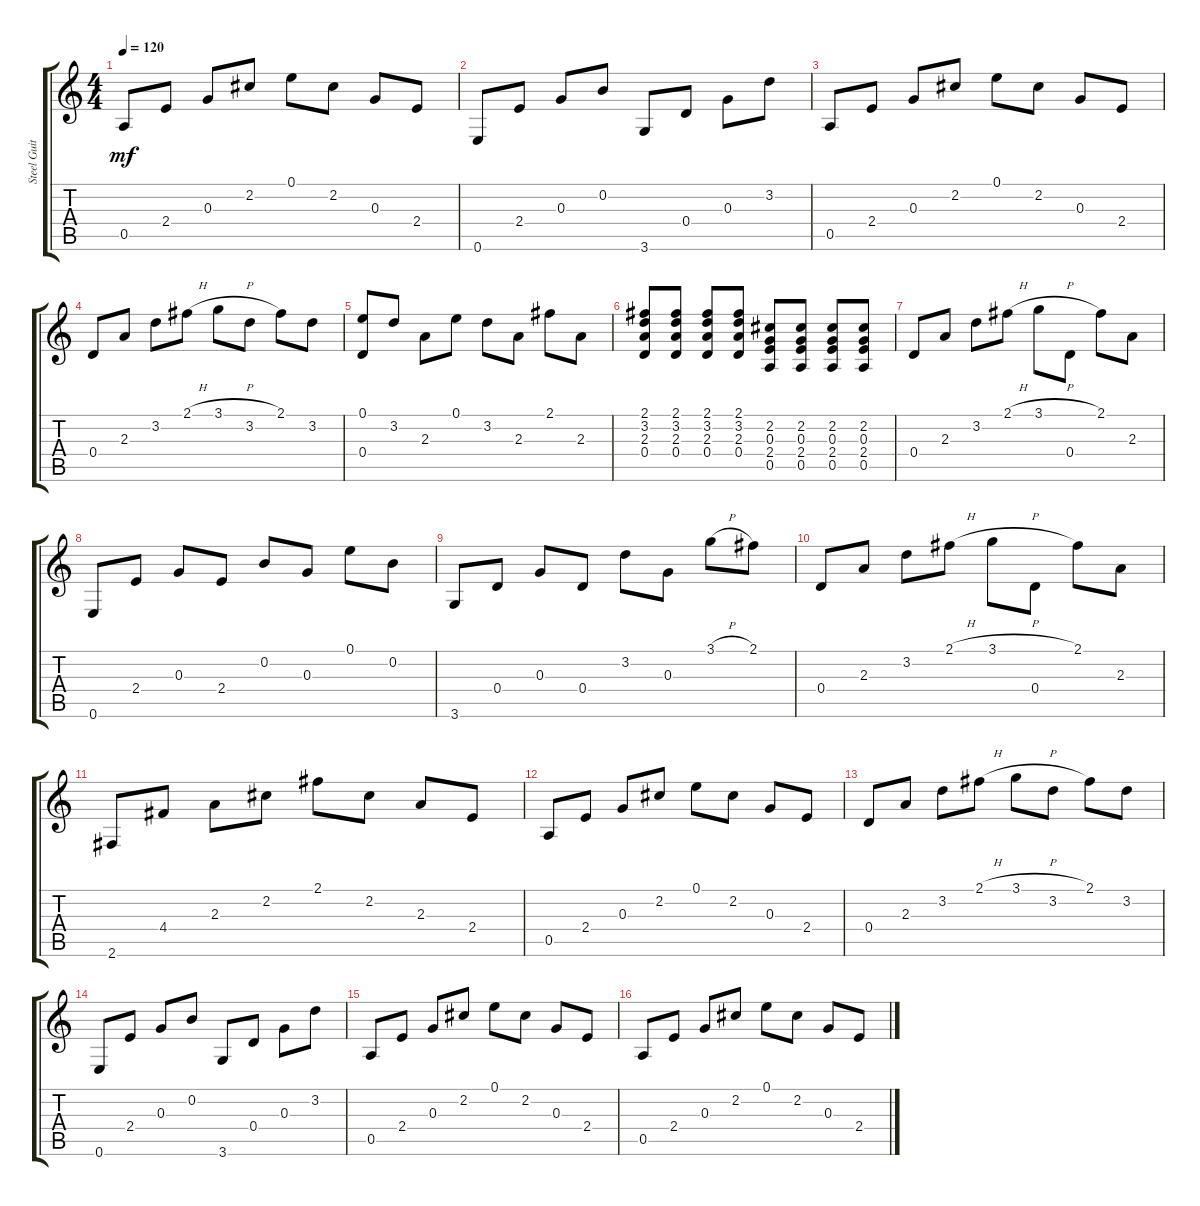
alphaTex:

\track ("Steel Guitar" "Steel Guit") {instrument acousticguitarsteel}
\staff {score tabs}
\tuning (E4 B3 G3 D3 A2 E2) {hide}
\ts (4 4)
\tempo 120
\clef g2
\ks c
0.5.8{dy mf} 2.4.8 0.3.8 2.2.8 0.1.8 2.2.8 0.3.8 2.4.8 |
0.6.8 2.4.8 0.3.8 0.2.8 3.6.8 0.4.8 0.3.8 3.2.8 |
0.5.8 2.4.8 0.3.8 2.2.8 0.1.8 2.2.8 0.3.8 2.4.8 |
0.4.8 2.3.8 3.2.8 2.1{h}.8 3.1{h}.8 3.2.8 2.1.8 3.2.8 |
(0.1 0.4).8 3.2.8 2.3.8 0.1.8 3.2.8 2.3.8 2.1.8 2.3.8 |
(2.1 3.2 2.3 0.4).8 (2.1 3.2 2.3 0.4).8 (2.1 3.2 2.3 0.4).8 (2.1 3.2 2.3 0.4).8 (2.2 0.3 2.4 0.5).8 (2.2 0.3 2.4 0.5).8 (2.2 0.3 2.4 0.5).8 (2.2 0.3 2.4 0.5).8 |
0.4.8 2.3.8 3.2.8 2.1{h}.8 3.1{h}.8 0.4.8 2.1.8 2.3.8 |
0.6.8 2.4.8 0.3.8 2.4.8 0.2.8 0.3.8 0.1.8 0.2.8 |
3.6.8 0.4.8 0.3.8 0.4.8 3.2.8 0.3.8 3.1{h}.8 2.1.8 |
0.4.8 2.3.8 3.2.8 2.1{h}.8 3.1{h}.8 0.4.8 2.1.8 2.3.8 |
2.6.8 4.4.8 2.3.8 2.2.8 2.1.8 2.2.8 2.3.8 2.4.8 |
0.5.8 2.4.8 0.3.8 2.2.8 0.1.8 2.2.8 0.3.8 2.4.8 |
0.4.8 2.3.8 3.2.8 2.1{h}.8 3.1{h}.8 3.2.8 2.1.8 3.2.8 |
0.6.8 2.4.8 0.3.8 0.2.8 3.6.8 0.4.8 0.3.8 3.2.8 |
0.5.8 2.4.8 0.3.8 2.2.8 0.1.8 2.2.8 0.3.8 2.4.8 |
0.5.8 2.4.8 0.3.8 2.2.8 0.1.8 2.2.8 0.3.8 2.4.8
